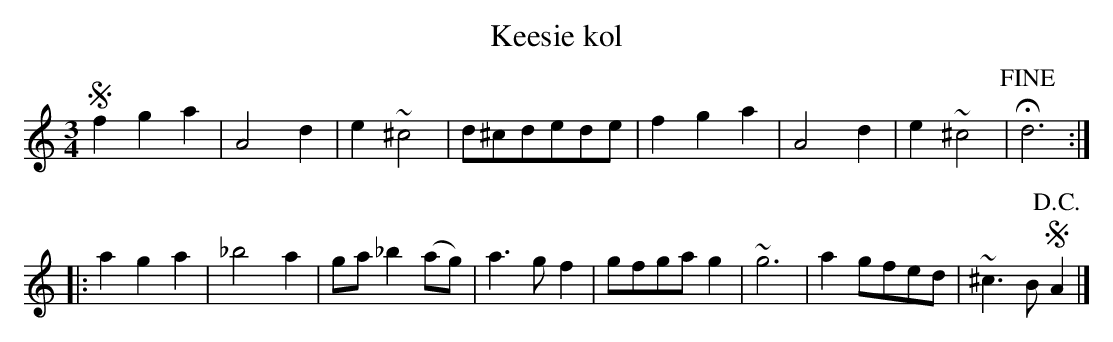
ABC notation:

X:1
T:Keesie kol
M:3/4
K:Ddor
!segno!f2g2a2|A4d2|e2~^c4|d^cdede|f2g2a2|A4d2|e2~^c4|!fermata!!fine!d6:|
|:a2g2a2|_b4a2|ga_b2(ag)|a3gf2|gfgag2|~g6|a2gfed|~^c3B!segno!!D.C.!A2|]
